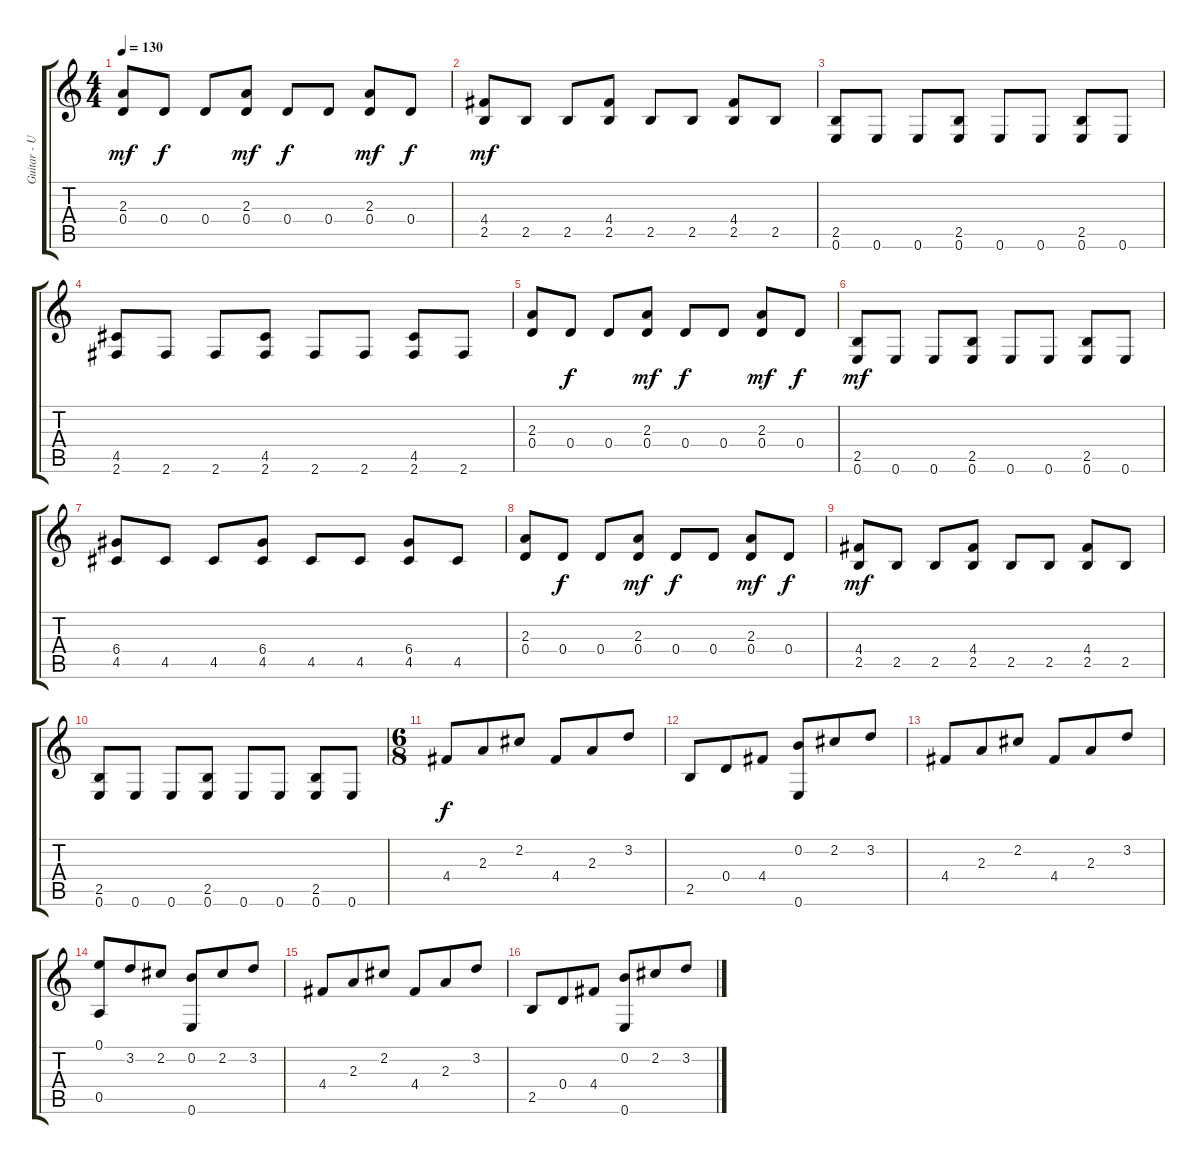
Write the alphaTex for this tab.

\track ("Guitar - Uriy Melisov" "Guitar - U") {instrument acousticguitarsteel}
\staff {score tabs}
\tuning (E4 B3 G3 D3 A2 E2) {hide}
\ts (4 4)
\tempo 130
\clef g2
\ks c
(2.3 0.4).8{dy mf} 0.4.8{dy f} 0.4.8 (2.3 0.4).8{dy mf} 0.4.8{dy f} 0.4.8 (2.3 0.4).8{dy mf} 0.4.8{dy f} |
(4.4 2.5).8{dy mf} 2.5.8 2.5.8 (4.4 2.5).8 2.5.8 2.5.8 (4.4 2.5).8 2.5.8 |
(2.5 0.6).8 0.6.8 0.6.8 (2.5 0.6).8 0.6.8 0.6.8 (2.5 0.6).8 0.6.8 |
(4.5 2.6).8 2.6.8 2.6.8 (4.5 2.6).8 2.6.8 2.6.8 (4.5 2.6).8 2.6.8 |
(2.3 0.4).8 0.4.8{dy f} 0.4.8 (2.3 0.4).8{dy mf} 0.4.8{dy f} 0.4.8 (2.3 0.4).8{dy mf} 0.4.8{dy f} |
(2.5 0.6).8{dy mf} 0.6.8 0.6.8 (2.5 0.6).8 0.6.8 0.6.8 (2.5 0.6).8 0.6.8 |
(6.4 4.5).8 4.5.8 4.5.8 (6.4 4.5).8 4.5.8 4.5.8 (6.4 4.5).8 4.5.8 |
(2.3 0.4).8 0.4.8{dy f} 0.4.8 (2.3 0.4).8{dy mf} 0.4.8{dy f} 0.4.8 (2.3 0.4).8{dy mf} 0.4.8{dy f} |
(4.4 2.5).8{dy mf} 2.5.8 2.5.8 (4.4 2.5).8 2.5.8 2.5.8 (4.4 2.5).8 2.5.8 |
(2.5 0.6).8 0.6.8 0.6.8 (2.5 0.6).8 0.6.8 0.6.8 (2.5 0.6).8 0.6.8 |
\ts (6 8)
4.4.8{dy f instrument acousticguitarsteel} 2.3.8 2.2.8 4.4.8 2.3.8 3.2.8 |
2.5.8 0.4.8 4.4.8 (0.2 0.6).8 2.2.8 3.2.8 |
4.4.8 2.3.8 2.2.8 4.4.8 2.3.8 3.2.8 |
(0.1 0.5).8 3.2.8 2.2.8 (0.2 0.6).8 2.2.8 3.2.8 |
4.4.8 2.3.8 2.2.8 4.4.8 2.3.8 3.2.8 |
2.5.8 0.4.8 4.4.8 (0.2 0.6).8 2.2.8 3.2.8
